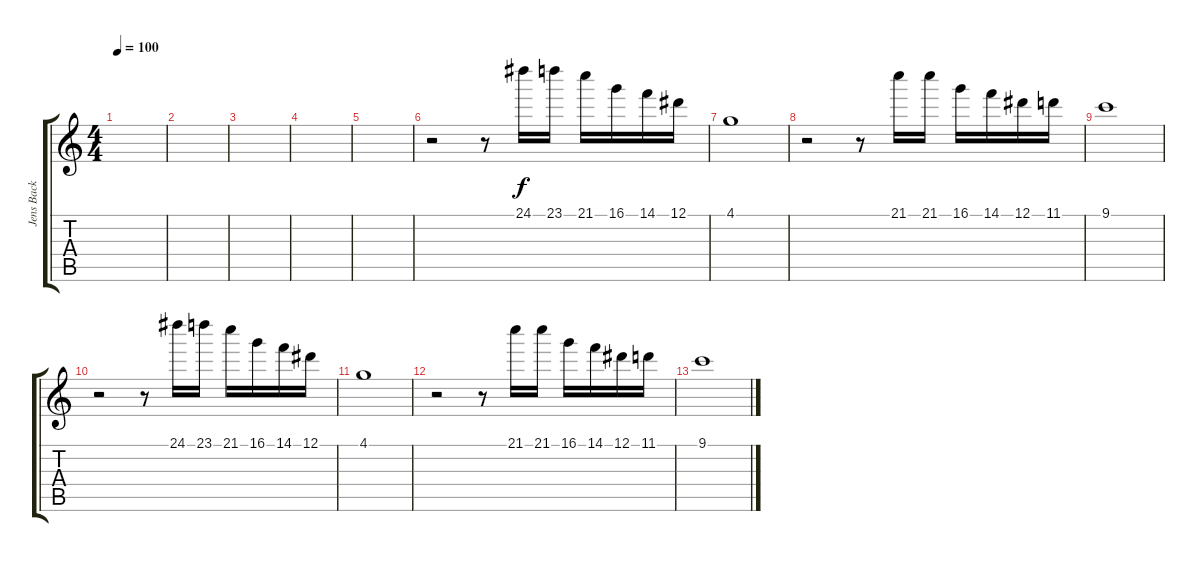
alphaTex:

\track ("Jens Back" "Jens Back") {instrument glockenspiel}
\staff {score tabs}
\tuning (Eb5 Bb4 Gb3 Db3 Ab2 Eb2) {hide}
\ts (4 4)
\tempo 100
\clef g2
\ks c
|
|
|
|
|
r.2 r.8 24.1.16 23.1.16 21.1.16 16.1.16 14.1.16 12.1.16 |
4.1.1 |
r.2 r.8 21.1.16 21.1.16 16.1.16 14.1.16 12.1.16 11.1.16 |
9.1.1 |
r.2 r.8 24.1.16 23.1.16 21.1.16 16.1.16 14.1.16 12.1.16 |
4.1.1 |
r.2 r.8 21.1.16 21.1.16 16.1.16 14.1.16 12.1.16 11.1.16 |
9.1.1
